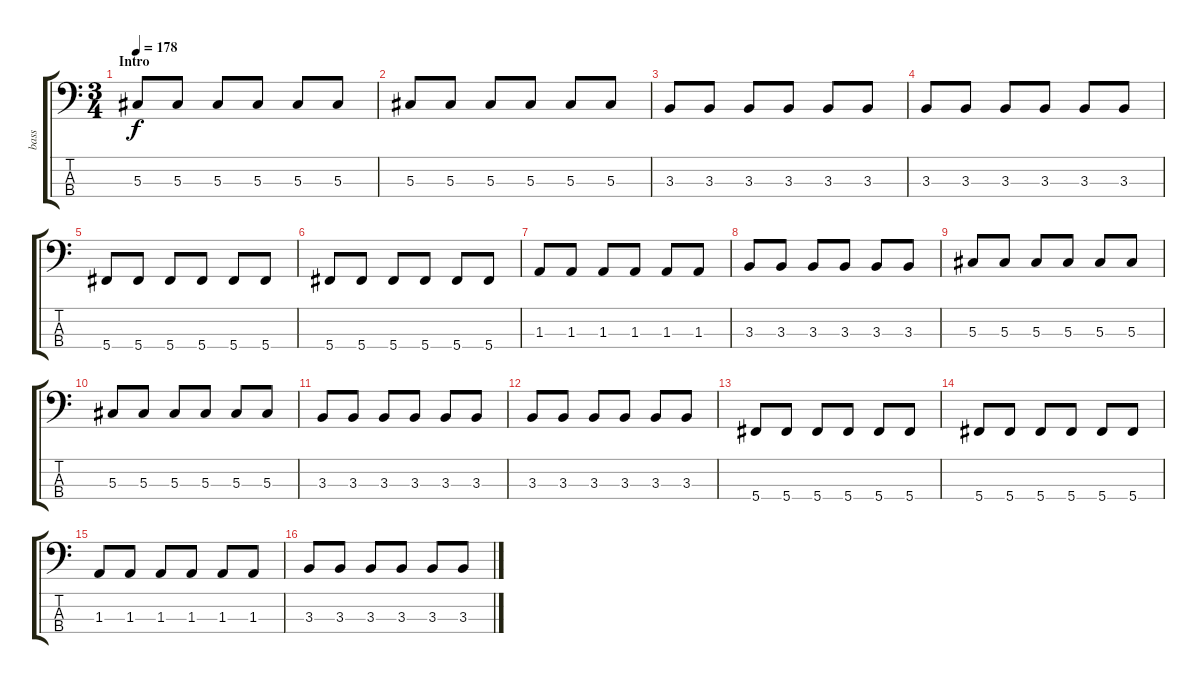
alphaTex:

\track ("bass" "bass") {instrument electricbasspick}
\staff {score tabs}
\tuning (Gb2 Db2 Ab1 Db1) {hide}
\ts (3 4)
\section ("" "Intro")
\tempo 178
\clef f4
\ks c
5.3.8{txt "" dy f instrument electricbasspick} 5.3.8 5.3.8 5.3.8 5.3.8 5.3.8 |
5.3.8 5.3.8 5.3.8 5.3.8 5.3.8 5.3.8 |
3.3.8 3.3.8 3.3.8 3.3.8 3.3.8 3.3.8 |
3.3.8 3.3.8 3.3.8 3.3.8 3.3.8 3.3.8 |
5.4.8 5.4.8 5.4.8 5.4.8 5.4.8 5.4.8 |
5.4.8 5.4.8 5.4.8 5.4.8 5.4.8 5.4.8 |
1.3.8 1.3.8 1.3.8 1.3.8 1.3.8 1.3.8 |
3.3.8 3.3.8 3.3.8 3.3.8 3.3.8 3.3.8 |
5.3.8 5.3.8 5.3.8 5.3.8 5.3.8 5.3.8 |
5.3.8 5.3.8 5.3.8 5.3.8 5.3.8 5.3.8 |
3.3.8 3.3.8 3.3.8 3.3.8 3.3.8 3.3.8 |
3.3.8 3.3.8 3.3.8 3.3.8 3.3.8 3.3.8 |
5.4.8 5.4.8 5.4.8 5.4.8 5.4.8 5.4.8 |
5.4.8 5.4.8 5.4.8 5.4.8 5.4.8 5.4.8 |
1.3.8 1.3.8 1.3.8 1.3.8 1.3.8 1.3.8 |
3.3.8 3.3.8 3.3.8 3.3.8 3.3.8 3.3.8
